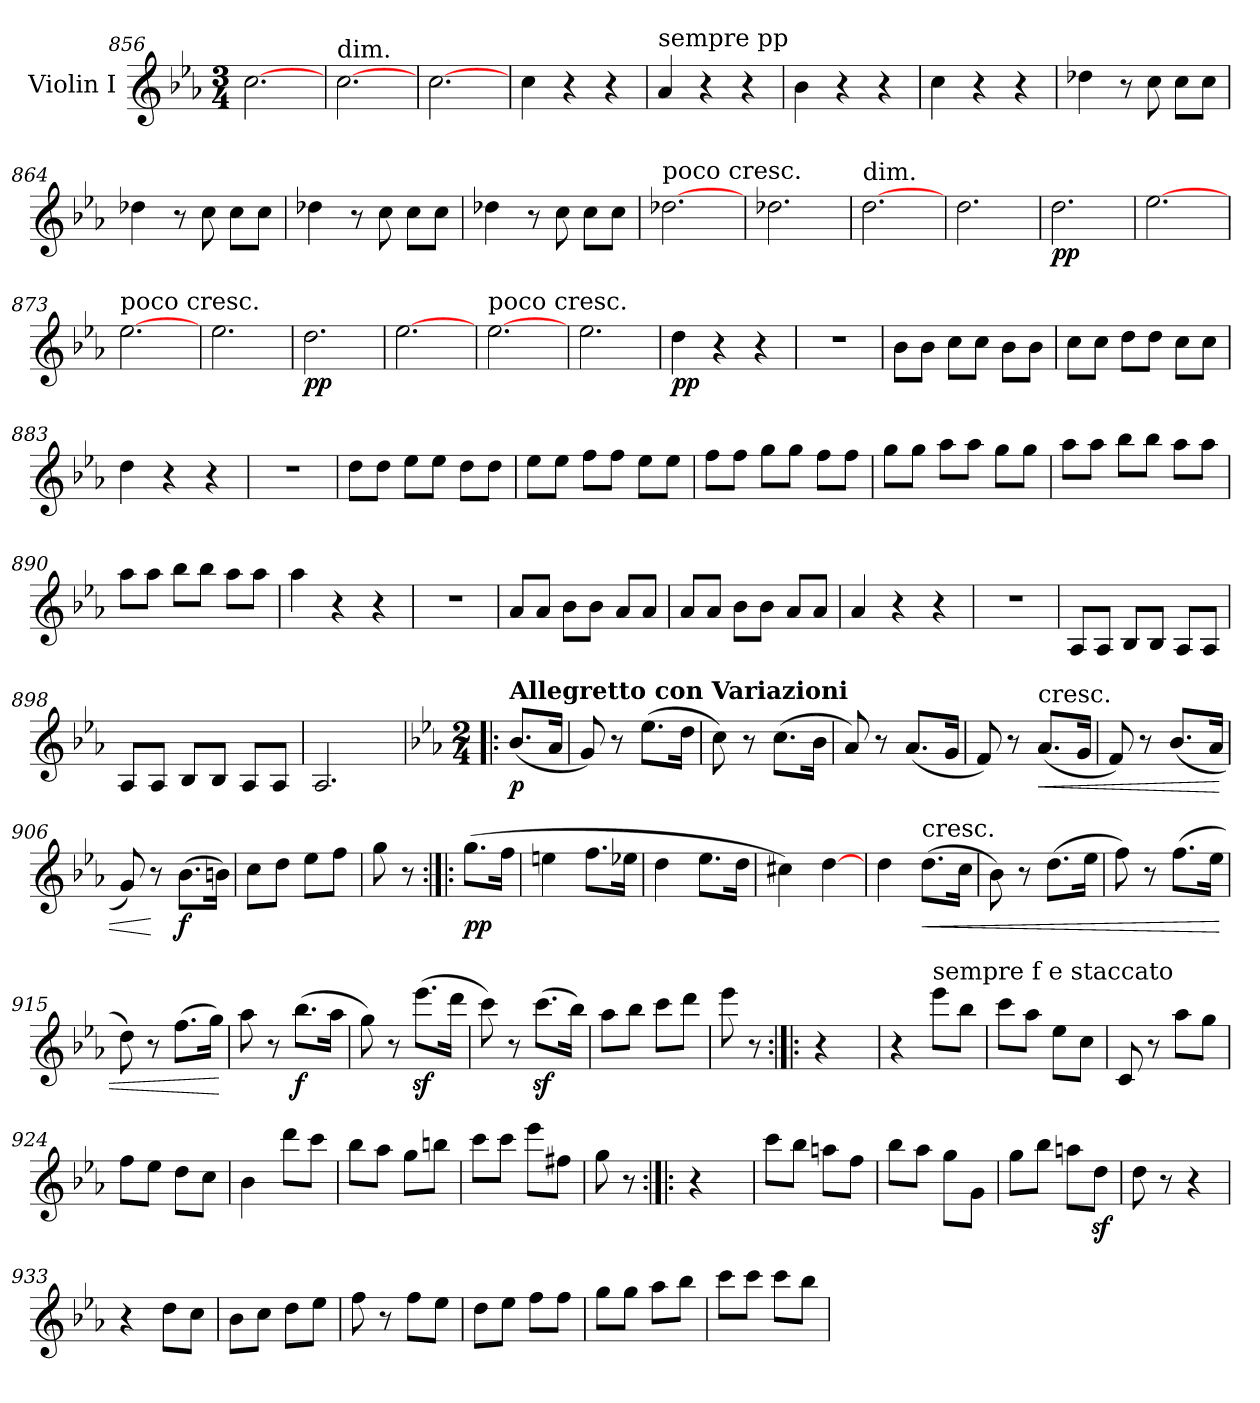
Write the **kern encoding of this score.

**kern	**dynam
*part1	*part1
*staff1	*staff1
*I"Violin I	*
*I'Vln	*
*clefG2	*
*k[b-e-a-]	*
*c:	*
*M3/4	*
=856	=856
[2.cc	.
=857	=857
!LO:TX:a:t=dim.	!
[2.cc	.
=858	=858
[2.cc	.
=859	=859
4cc	.
4r	.
4r	.
=860	=860
!LO:TX:a:t=sempre pp	!
4a-	.
4r	.
4r	.
=861	=861
4b-	.
4r	.
4r	.
=862	=862
4cc	.
4r	.
4r	.
=863	=863
4dd-X	.
8r	.
8cc	.
8cc\L	.
8cc\J	.
=864	=864
4dd-X	.
8r	.
8cc	.
8cc\L	.
8cc\J	.
=865	=865
4dd-X	.
8r	.
8cc	.
8cc\L	.
8cc\J	.
=866	=866
4dd-X	.
8r	.
8cc	.
8cc\L	.
8cc\J	.
=867	=867
!LO:TX:a:t=poco cresc.	!
[2.dd-X	.
=868	=868
2.dd-X	.
=869	=869
!LO:TX:a:t=dim.	!
[2.dd	.
=870	=870
2.dd	.
=871	=871
2.dd	pp
=872	=872
[2.ee-	.
=873	=873
!LO:TX:a:t=poco cresc.	!
[2.ee-	.
=874	=874
2.ee-	.
=875	=875
2.dd	pp
=876	=876
[2.ee-	.
=877	=877
!LO:TX:a:t=poco cresc.	!
[2.ee-	.
=878	=878
2.ee-	.
=879	=879
4dd	pp
4r	.
4r	.
=880	=880
2.r	.
=881	=881
8b-\L	.
8b-\J	.
8cc\L	.
8cc\J	.
8b-\L	.
8b-\J	.
=882	=882
8cc\L	.
8cc\J	.
8dd\L	.
8dd\J	.
8cc\L	.
8cc\J	.
=883	=883
4dd	.
4r	.
4r	.
=884	=884
2.r	.
=885	=885
8dd\L	.
8dd\J	.
8ee-\L	.
8ee-\J	.
8dd\L	.
8dd\J	.
=886	=886
8ee-\L	.
8ee-\J	.
8ff\L	.
8ff\J	.
8ee-\L	.
8ee-\J	.
=887	=887
8ff\L	.
8ff\J	.
8gg\L	.
8gg\J	.
8ff\L	.
8ff\J	.
=888	=888
8gg\L	.
8gg\J	.
8aa-\L	.
8aa-\J	.
8gg\L	.
8gg\J	.
=889	=889
8aa-\L	.
8aa-\J	.
8bb-\L	.
8bb-\J	.
8aa-\L	.
8aa-\J	.
=890	=890
8aa-\L	.
8aa-\J	.
8bb-\L	.
8bb-\J	.
8aa-\L	.
8aa-\J	.
=891	=891
4aa-	.
4r	.
4r	.
=892	=892
2.r	.
=893	=893
8a-/L	.
8a-/J	.
8b-\L	.
8b-\J	.
8a-/L	.
8a-/J	.
=894	=894
8a-/L	.
8a-/J	.
8b-\L	.
8b-\J	.
8a-/L	.
8a-/J	.
=895	=895
4a-	.
4r	.
4r	.
=896	=896
2.r	.
=897	=897
8A-/L	.
8A-/J	.
8B-/L	.
8B-/J	.
8A-/L	.
8A-/J	.
=898	=898
8A-/L	.
8A-/J	.
8B-/L	.
8B-/J	.
8A-/L	.
8A-/J	.
=899	=899
2.A-	.
=900!|:	=900!|:
*k[b-e-a-]	*
*E-:	*
*M2/4	*
!LO:TX:a:B:t=Allegretto con Variazioni	!
(8.b-/L	p
16a-/Jk	.
=901	=901
8g)	.
8r	.
(8.ee-\L	.
16dd\Jk	.
=902	=902
8cc)	.
8r	.
(8.cc\L	.
16b-\Jk	.
=903	=903
8a-)	.
8r	.
(8.a-/L	.
16g/Jk	.
=904	=904
8f)	.
8r	.
!LO:TX:a:t=cresc.	!
!	!LO:HP:b
(8.a-/L	<
16g/Jk	.
=905	=905
8f)	.
8r	.
(8.b-/L	.
16a-/Jk	.
=906	=906
8g)	.
8r	[
(8.b-\L	f
16bn\Jk)	.
=907	=907
8cc\L	.
8dd\J	.
8ee-\L	.
8ff\J	.
=908	=908
8gg	.
8r	.
=:|!|:	=:|!|:
(8.gg\L	pp
16ff\Jk	.
=909	=909
4een	.
8.ff\L	.
16ee-X\Jk	.
=910	=910
4dd	.
8.ee-\L	.
16dd\Jk	.
=911	=911
4cc#X)	.
[4dd	.
=912	=912
4dd	.
!LO:TX:a:t=cresc.	!
!	!LO:HP:b
(8.dd\L	<
16cc\Jk	.
=913	=913
8b-)	.
8r	.
(8.dd\L	.
16ee-\Jk	.
=914	=914
8ff)	.
8r	.
(8.ff\L	.
16ee-\Jk	.
=915	=915
8dd)	.
8r	.
(8.ff\L	.
16gg\Jk)	.
.	[
=916	=916
8aa-	.
8r	.
(8.bb-\L	f
16aa-\Jk	.
=917	=917
8gg)	.
8r	.
(8.eee-z\L	.
16ddd\Jk	.
=918	=918
8ccc)	.
8r	.
(8.cccz\L	.
16bb-\Jk)	.
=919	=919
8aa-\L	.
8bb-\J	.
8ccc\L	.
8ddd\J	.
=920	=920
8eee-	.
8r	.
=:|!|:	=:|!|:
4r	.
=921	=921
4r	.
!LO:TX:a:t=sempre f e staccato	!
8eee-\L	.
8bb-\J	.
=922	=922
8ccc\L	.
8aa-\J	.
8ee-\L	.
8cc\J	.
=923	=923
8c	.
8r	.
8aa-\L	.
8gg\J	.
=924	=924
8ff\L	.
8ee-\J	.
8dd\L	.
8cc\J	.
=925	=925
4b-	.
8ddd\L	.
8ccc\J	.
=926	=926
8bb-\L	.
8aa-\J	.
8gg\L	.
8bbn\J	.
=927	=927
8ccc\L	.
8ccc\J	.
8eee-\L	.
8ff#X\J	.
=928	=928
8gg	.
8r	.
=:|!|:	=:|!|:
4r	.
=929	=929
8ccc\L	.
8bb-\J	.
8aan\L	.
8ff\J	.
=930	=930
8bb-\L	.
8aa-\J	.
8gg\L	.
8g\J	.
=931	=931
8gg\L	.
8bb-\J	.
8aan\L	.
8ddz\J	.
=932	=932
8dd	.
8r	.
4r	.
=933	=933
4r	.
8dd\L	.
8cc\J	.
=934	=934
8b-\L	.
8cc\J	.
8dd\L	.
8ee-\J	.
=935	=935
8ff	.
8r	.
8ff\L	.
8ee-\J	.
=936	=936
8dd\L	.
8ee-\J	.
8ff\L	.
8ff\J	.
=937	=937
8gg\L	.
8gg\J	.
8aa-\L	.
8bb-\J	.
=938	=938
8ccc\L	.
8ccc\J	.
8ccc\L	.
8bb-\J	.
=	=
*-	*-
